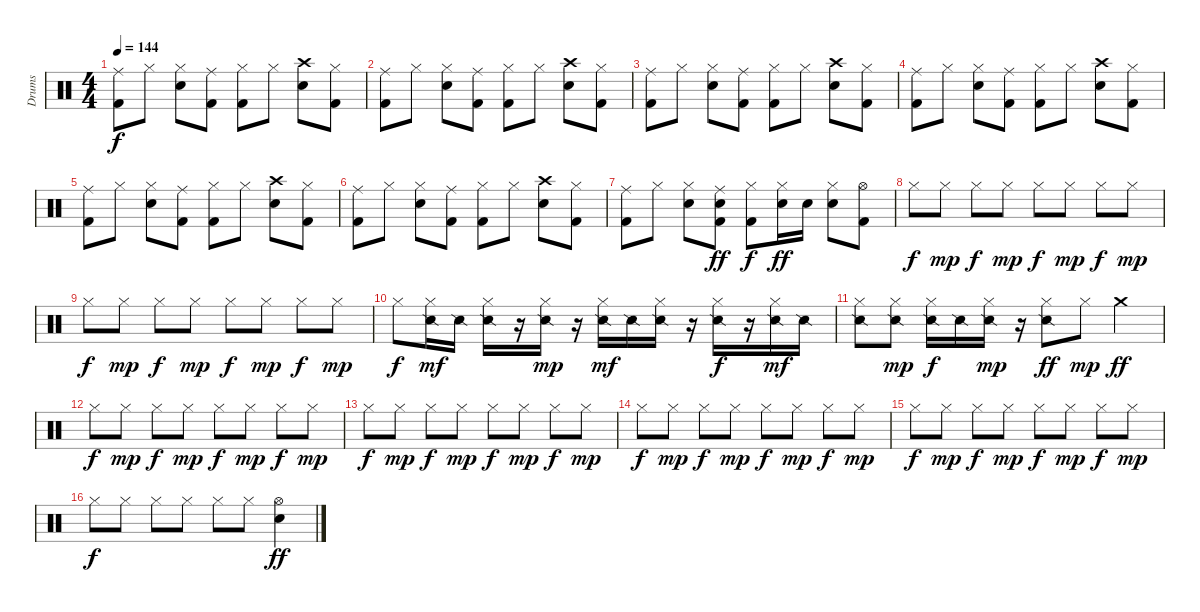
\track ("Drums" "Drums") {instrument percussion}
\staff {score}
\articulation defaults
\ts (4 4)
\tempo 144
\clef neutral
\ks c
("Ride (middle)" "Kick (hit) 2").8{dy f} "Hi-Hat (closed)".8 ("Hi-Hat (closed)" "Snare (hit) 2").8 ("Ride (middle)" "Kick (hit) 2").8 ("Hi-Hat (closed)" "Kick (hit) 2").8 "Hi-Hat (closed)".8 ("Crash high (hit)" "Snare (hit) 2").8 ("Hi-Hat (closed)" "Kick (hit) 2").8 |
("Ride (middle)" "Kick (hit) 2").8 "Hi-Hat (closed)".8 ("Hi-Hat (closed)" "Snare (hit) 2").8 ("Ride (middle)" "Kick (hit) 2").8 ("Hi-Hat (closed)" "Kick (hit) 2").8 "Hi-Hat (closed)".8 ("Crash high (hit)" "Snare (hit) 2").8 ("Hi-Hat (closed)" "Kick (hit) 2").8 |
("Ride (middle)" "Kick (hit) 2").8 "Hi-Hat (closed)".8 ("Hi-Hat (closed)" "Snare (hit) 2").8 ("Ride (middle)" "Kick (hit) 2").8 ("Hi-Hat (closed)" "Kick (hit) 2").8 "Hi-Hat (closed)".8 ("Crash high (hit)" "Snare (hit) 2").8 ("Hi-Hat (closed)" "Kick (hit) 2").8 |
("Ride (middle)" "Kick (hit) 2").8 "Hi-Hat (closed)".8 ("Hi-Hat (closed)" "Snare (hit) 2").8 ("Ride (middle)" "Kick (hit) 2").8 ("Hi-Hat (closed)" "Kick (hit) 2").8 "Hi-Hat (closed)".8 ("Crash high (hit)" "Snare (hit) 2").8 ("Hi-Hat (closed)" "Kick (hit) 2").8 |
("Ride (middle)" "Kick (hit) 2").8 "Hi-Hat (closed)".8 ("Hi-Hat (closed)" "Snare (hit) 2").8 ("Ride (middle)" "Kick (hit) 2").8 ("Hi-Hat (closed)" "Kick (hit) 2").8 "Hi-Hat (closed)".8 ("Crash high (hit)" "Snare (hit) 2").8 ("Hi-Hat (closed)" "Kick (hit) 2").8 |
("Ride (middle)" "Kick (hit) 2").8 "Hi-Hat (closed)".8 ("Hi-Hat (closed)" "Snare (hit) 2").8 ("Ride (middle)" "Kick (hit) 2").8 ("Hi-Hat (closed)" "Kick (hit) 2").8 "Hi-Hat (closed)".8 ("Crash high (hit)" "Snare (hit) 2").8 ("Hi-Hat (closed)" "Kick (hit) 2").8 |
("Ride (middle)" "Kick (hit) 2").8 "Hi-Hat (closed)".8 ("Hi-Hat (closed)" "Snare (hit) 2").8 ("Ride (middle)" "Snare (hit) 2" "Kick (hit) 2").8{dy ff} ("Hi-Hat (closed)" "Kick (hit) 2").8{dy f} ("Hi-Hat (closed)" "Snare (hit) 2").16{dy ff} "Snare (hit) 2".16 ("Hi-Hat (closed)" "Snare (hit) 2").8 ("Hi-Hat (open)" "Kick (hit) 2").8 |
"Hi-Hat (closed)".8{dy f} "Hi-Hat (closed)".8{dy mp} "Hi-Hat (closed)".8{dy f} "Hi-Hat (closed)".8{dy mp} "Hi-Hat (closed)".8{dy f} "Hi-Hat (closed)".8{dy mp} "Hi-Hat (closed)".8{dy f} "Hi-Hat (closed)".8{dy mp} |
"Hi-Hat (closed)".8{dy f} "Hi-Hat (closed)".8{dy mp} "Hi-Hat (closed)".8{dy f} "Hi-Hat (closed)".8{dy mp} "Hi-Hat (closed)".8{dy f} "Hi-Hat (closed)".8{dy mp} "Hi-Hat (closed)".8{dy f} "Hi-Hat (closed)".8{dy mp} |
"Hi-Hat (closed)".8{dy f} ("Hi-Hat (closed)" "Snare (side stick) 2").16{dy mf} "Snare (side stick) 2".16 ("Hi-Hat (closed)" "Snare (side stick) 2").16 r.16 ("Hi-Hat (closed)" "Snare (side stick) 2").16{dy mp} r.16 ("Hi-Hat (closed)" "Snare (side stick) 2").16{dy mf} "Snare (side stick) 2".16 ("Hi-Hat (closed)" "Snare (side stick) 2").16 r.16 ("Hi-Hat (closed)" "Snare (side stick) 2").16{dy f} r.16 ("Hi-Hat (closed)" "Snare (side stick) 2").16{dy mf} "Snare (side stick) 2".16 |
("Hi-Hat (closed)" "Snare (side stick) 2").8 ("Hi-Hat (closed)" "Snare (side stick) 2").8{dy mp} ("Hi-Hat (closed)" "Snare (side stick) 2").16{dy f} "Snare (side stick) 2".16 ("Hi-Hat (closed)" "Snare (side stick) 2").16{dy mp} r.16 ("Hi-Hat (closed)" "Snare (side stick) 2").8{dy ff} "Hi-Hat (closed)".8{dy mp} "Crash medium (hit)".4{dy ff} |
"Hi-Hat (closed)".8{dy f} "Hi-Hat (closed)".8{dy mp} "Hi-Hat (closed)".8{dy f} "Hi-Hat (closed)".8{dy mp} "Hi-Hat (closed)".8{dy f} "Hi-Hat (closed)".8{dy mp} "Hi-Hat (closed)".8{dy f} "Hi-Hat (closed)".8{dy mp} |
"Hi-Hat (closed)".8{dy f} "Hi-Hat (closed)".8{dy mp} "Hi-Hat (closed)".8{dy f} "Hi-Hat (closed)".8{dy mp} "Hi-Hat (closed)".8{dy f} "Hi-Hat (closed)".8{dy mp} "Hi-Hat (closed)".8{dy f} "Hi-Hat (closed)".8{dy mp} |
"Hi-Hat (closed)".8{dy f} "Hi-Hat (closed)".8{dy mp} "Hi-Hat (closed)".8{dy f} "Hi-Hat (closed)".8{dy mp} "Hi-Hat (closed)".8{dy f} "Hi-Hat (closed)".8{dy mp} "Hi-Hat (closed)".8{dy f} "Hi-Hat (closed)".8{dy mp} |
"Hi-Hat (closed)".8{dy f} "Hi-Hat (closed)".8{dy mp} "Hi-Hat (closed)".8{dy f} "Hi-Hat (closed)".8{dy mp} "Hi-Hat (closed)".8{dy f} "Hi-Hat (closed)".8{dy mp} "Hi-Hat (closed)".8{dy f} "Hi-Hat (closed)".8{dy mp} |
"Hi-Hat (closed)".8{dy f} "Hi-Hat (closed)".8 "Hi-Hat (closed)".8 "Hi-Hat (closed)".8 "Hi-Hat (closed)".8 "Hi-Hat (closed)".8 ("Hi-Hat (open)" "Snare (hit) 2").4{dy ff}
